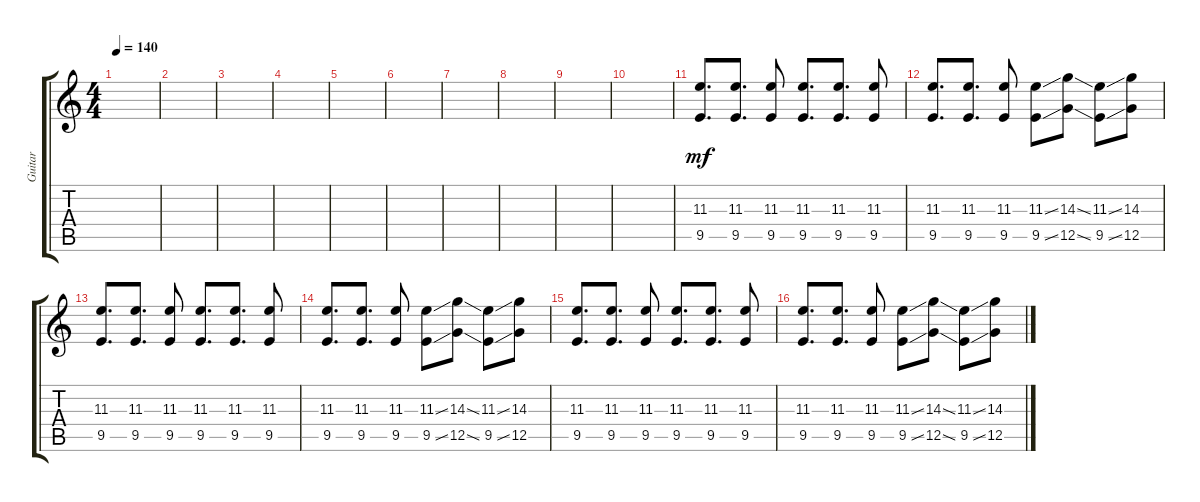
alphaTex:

\track ("Guitar" "Guitar") {instrument distortionguitar}
\staff {score tabs}
\tuning (D4 A3 F3 C3 G2 C2) {hide}
\ts (4 4)
\tempo 140
\clef g2
\ks c
|
|
|
|
|
|
|
|
|
|
(11.3 9.5).8{d dy mf} (11.3 9.5).8{d} (11.3 9.5).8 (11.3 9.5).8{d} (11.3 9.5).8{d} (11.3 9.5).8 |
(11.3 9.5).8{d} (11.3 9.5).8{d} (11.3 9.5).8 (11.3{ss} 9.5{ss}).8 (14.3{ss} 12.5{ss}).8 (11.3{ss} 9.5{ss}).8 (14.3 12.5).8 |
(11.3 9.5).8{d} (11.3 9.5).8{d} (11.3 9.5).8 (11.3 9.5).8{d} (11.3 9.5).8{d} (11.3 9.5).8 |
(11.3 9.5).8{d} (11.3 9.5).8{d} (11.3 9.5).8 (11.3{ss} 9.5{ss}).8 (14.3{ss} 12.5{ss}).8 (11.3{ss} 9.5{ss}).8 (14.3 12.5).8 |
(11.3 9.5).8{d} (11.3 9.5).8{d} (11.3 9.5).8 (11.3 9.5).8{d} (11.3 9.5).8{d} (11.3 9.5).8 |
(11.3 9.5).8{d} (11.3 9.5).8{d} (11.3 9.5).8 (11.3{ss} 9.5{ss}).8 (14.3{ss} 12.5{ss}).8 (11.3{ss} 9.5{ss}).8 (14.3 12.5).8
